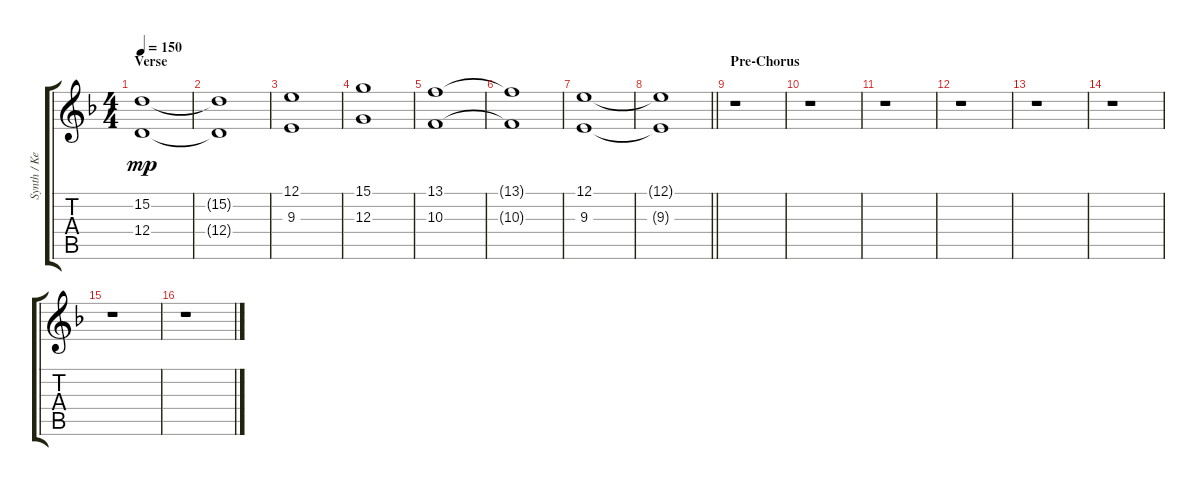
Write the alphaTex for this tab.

\track ("Synth / Keyboard" "Synth / Ke") {instrument synthstrings1}
\staff {score tabs}
\tuning (E4 B3 G3 D3 A2 D2) {hide}
\ts (4 4)
\section ("" "Verse")
\tempo 150
\clef g2
\ks f
(15.2 12.4).1{dy mp instrument pad4choir} |
(15.2{t} 12.4{t}).1 |
(12.1 9.3).1 |
(15.1 12.3).1 |
(13.1 10.3).1 |
(13.1{t} 10.3{t}).1 |
(12.1 9.3).1 |
\barLineRight lightlight
(12.1{t} 9.3{t}).1 |
\section ("" "Pre-Chorus")
r.1 |
r.1 |
r.1 |
r.1 |
r.1 |
r.1 |
r.1 |
r.1
